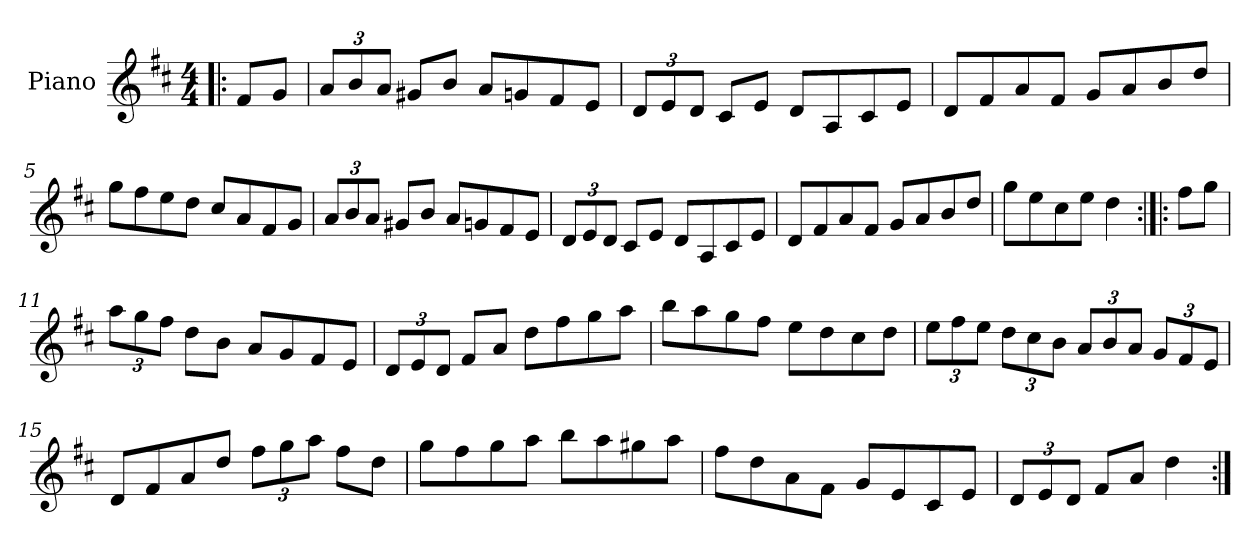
**kern
*part1
*staff1
*I"Piano
*I'Pno
*clefG2
*k[f#c#]
*D:
*M4/4
=1!|:
8f#/L
8g/J
=2
12a/L
12b/
12a/J
8g#X/L
8b/J
8a/L
8gn/
8f#/
8e/J
=3
12d/L
12e/
12d/J
8c#/L
8e/J
8d/L
8A/
8c#/
8e/J
=4
8d/L
8f#/
8a/
8f#/J
8g/L
8a/
8b/
8dd/J
!!LO:LB:g=z
=5
8gg\L
8ff#\
8ee\
8dd\J
8cc#/L
8a/
8f#/
8g/J
=6
12a/L
12b/
12a/J
8g#X/L
8b/J
8a/L
8gn/
8f#/
8e/J
=7
12d/L
12e/
12d/J
8c#/L
8e/J
8d/L
8A/
8c#/
8e/J
=8
8d/L
8f#/
8a/
8f#/J
8g/L
8a/
8b/
8dd/J
!!LO:LB:g=z
=9
8gg\L
8ee\
8cc#\
8ee\J
4dd\
=10:|!|:
8ff#\L
8gg\J
=11
12aa\L
12gg\
12ff#\J
8dd\L
8b\J
8a/L
8g/
8f#/
8e/J
=12
12d/L
12e/
12d/J
8f#/L
8a/J
8dd\L
8ff#\
8gg\
8aa\J
=13
8bb\L
8aa\
8gg\
8ff#\J
8ee\L
8dd\
8cc#\
8dd\J
!!LO:LB:g=z
=14
12ee\L
12ff#\
12ee\J
12dd\L
12cc#\
12b\J
12a/L
12b/
12a/J
12g/L
12f#/
12e/J
=15
8d/L
8f#/
8a/
8dd/J
12ff#\L
12gg\
12aa\J
8ff#\L
8dd\J
=16
8gg\L
8ff#\
8gg\
8aa\J
8bb\L
8aa\
8gg#X\
8aa\J
=17
8ff#\L
8dd\
8a\
8f#\J
8g/L
8e/
8c#/
8e/J
!!LO:LB:g=z
=18
12d/L
12e/
12d/J
8f#/L
8a/J
4dd\
=:|!
*-
